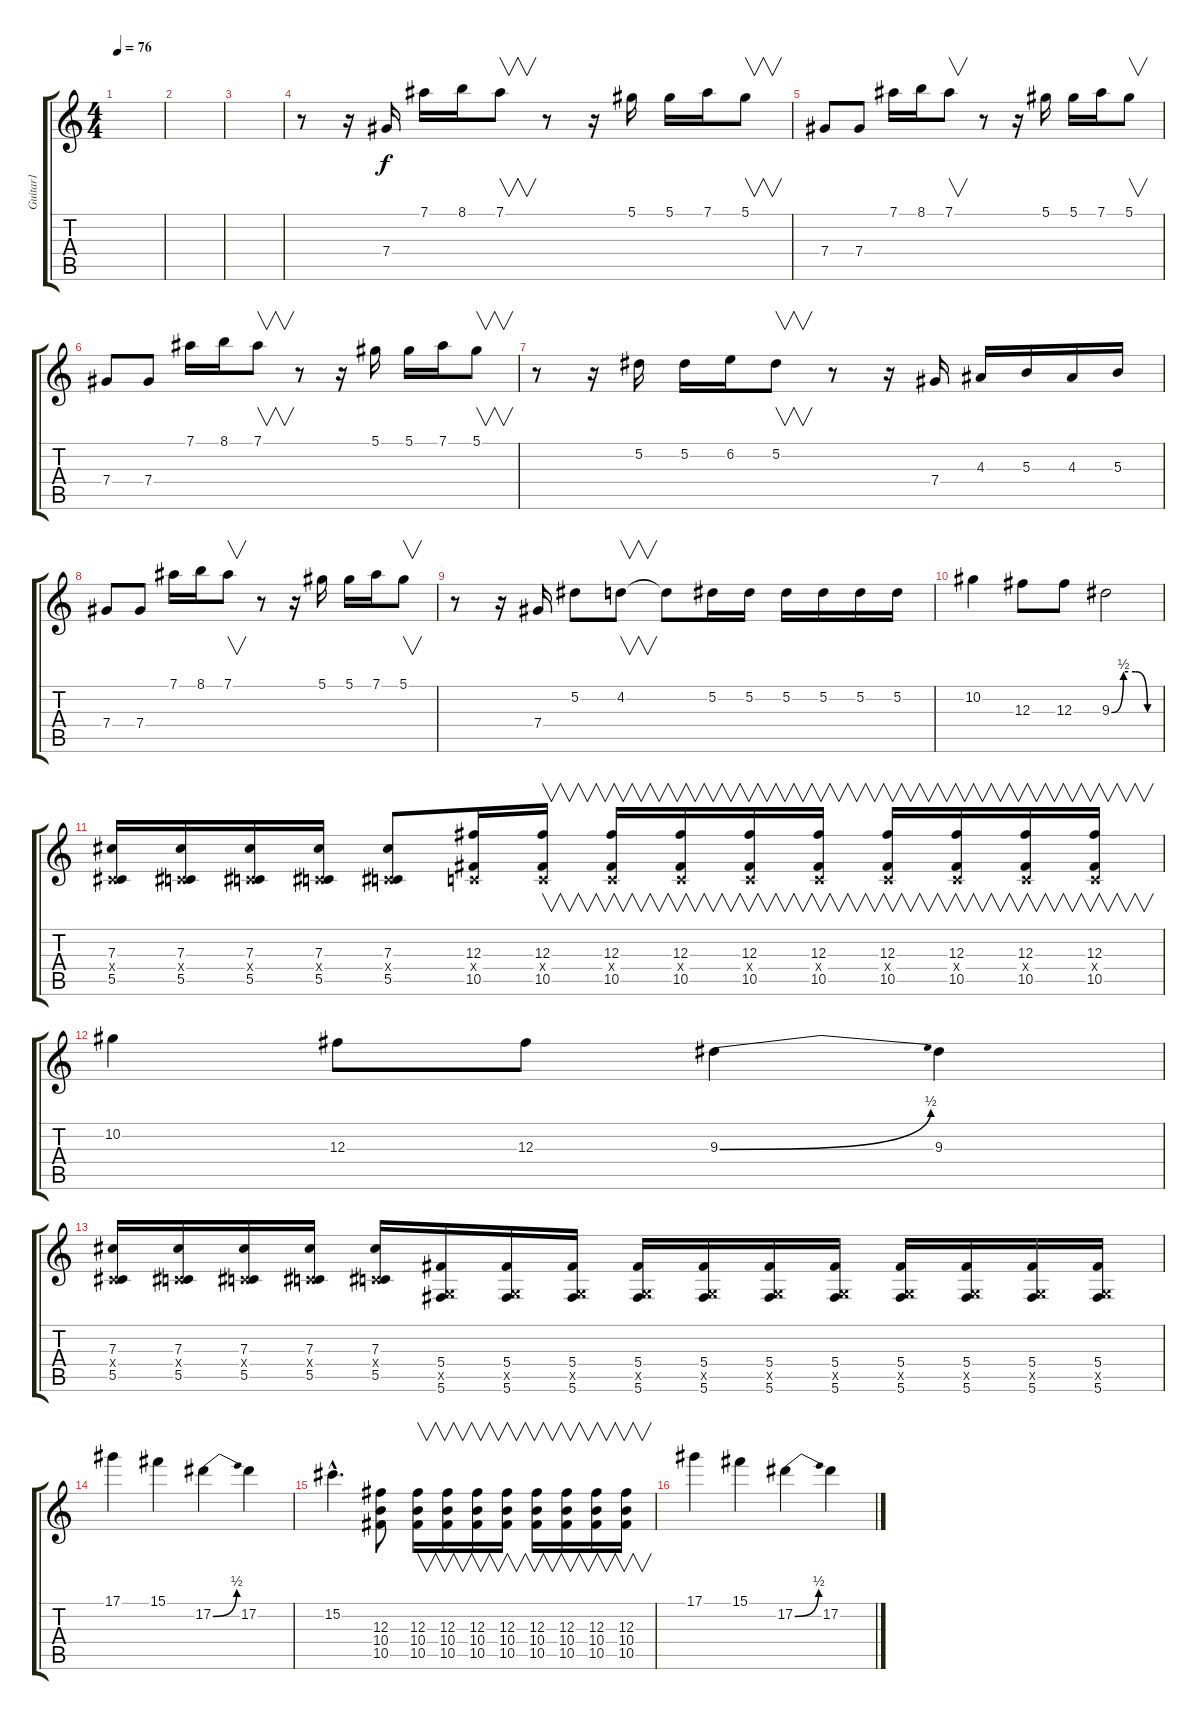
\track ("Guitar1" "Guitar1") {instrument overdrivenguitar}
\staff {score tabs}
\tuning (Eb4 Bb3 Gb3 Db3 Ab2 Db2) {hide}
\ts (4 4)
\tempo 76
\clef g2
\ks c
|
|
|
r.8 r.16 7.4.16 7.1.16 8.1.16 7.1.8{v} r.8 r.16 5.1.16 5.1.16 7.1.16 5.1.8{v} |
7.4.8 7.4.8 7.1.16 8.1.16 7.1.8{v} r.8 r.16 5.1.16 5.1.16 7.1.16 5.1.8{v} |
7.4.8 7.4.8 7.1.16 8.1.16 7.1.8{v} r.8 r.16 5.1.16 5.1.16 7.1.16 5.1.8{v} |
r.8 r.16 5.2.16 5.2.16 6.2.16 5.2.8{v} r.8 r.16 7.4.16 4.3.16 5.3.16 4.3.16 5.3.16 |
7.4.8 7.4.8 7.1.16 8.1.16 7.1.8{v} r.8 r.16 5.1.16 5.1.16 7.1.16 5.1.8{v} |
r.8 r.16 7.4.16 5.2.8 4.2.8{v} 4.2{t}.8 5.2.16 5.2.16 5.2.16 5.2.16 5.2.16 5.2.16 |
10.2.4 12.3.8 12.3.8 9.3{be (custom 0 0 15 2 30 2 45 0 60 0)}.2 |
(7.3 -1.4{x} 5.5).16 (7.3 -1.4{x} 5.5).16 (7.3 -1.4{x} 5.5).16 (7.3 -1.4{x} 5.5).16 (7.3 -1.4{x} 5.5).8 (12.3 -1.4{x} 10.5).16 (12.3 -1.4{x} 10.5).16{v} (12.3 -1.4{x} 10.5).16{v} (12.3 -1.4{x} 10.5).16{v} (12.3 -1.4{x} 10.5).16{v} (12.3 -1.4{x} 10.5).16{v} (12.3 -1.4{x} 10.5).16{v} (12.3 -1.4{x} 10.5).16{v} (12.3 -1.4{x} 10.5).16{v} (12.3 -1.4{x} 10.5).16{v} |
10.2.4 12.3.8 12.3.8 9.3{be (bend 0 0 60 2)}.4 9.3.4 |
(7.3 -1.4{x} 5.5).16 (7.3 -1.4{x} 5.5).16 (7.3 -1.4{x} 5.5).16 (7.3 -1.4{x} 5.5).16 (7.3 -1.4{x} 5.5).16 (5.4 -1.5{x} 5.6).16 (5.4 -1.5{x} 5.6).16 (5.4 -1.5{x} 5.6).16 (5.4 -1.5{x} 5.6).16 (5.4 -1.5{x} 5.6).16 (5.4 -1.5{x} 5.6).16 (5.4 -1.5{x} 5.6).16 (5.4 -1.5{x} 5.6).16 (5.4 -1.5{x} 5.6).16 (5.4 -1.5{x} 5.6).16 (5.4 -1.5{x} 5.6).16 |
17.1.4 15.1.4 17.2{be (bend 0 0 60 2)}.4 17.2.4 |
15.2{hac}.4{d} (12.3 10.4 10.5).8 (12.3 10.4 10.5).16{v} (12.3 10.4 10.5).16{v} (12.3 10.4 10.5).16{v} (12.3 10.4 10.5).16{v} (12.3 10.4 10.5).16{v} (12.3 10.4 10.5).16{v} (12.3 10.4 10.5).16{v} (12.3 10.4 10.5).16{v} |
17.1.4 15.1.4 17.2{be (bend 0 0 60 2)}.4 17.2.4
